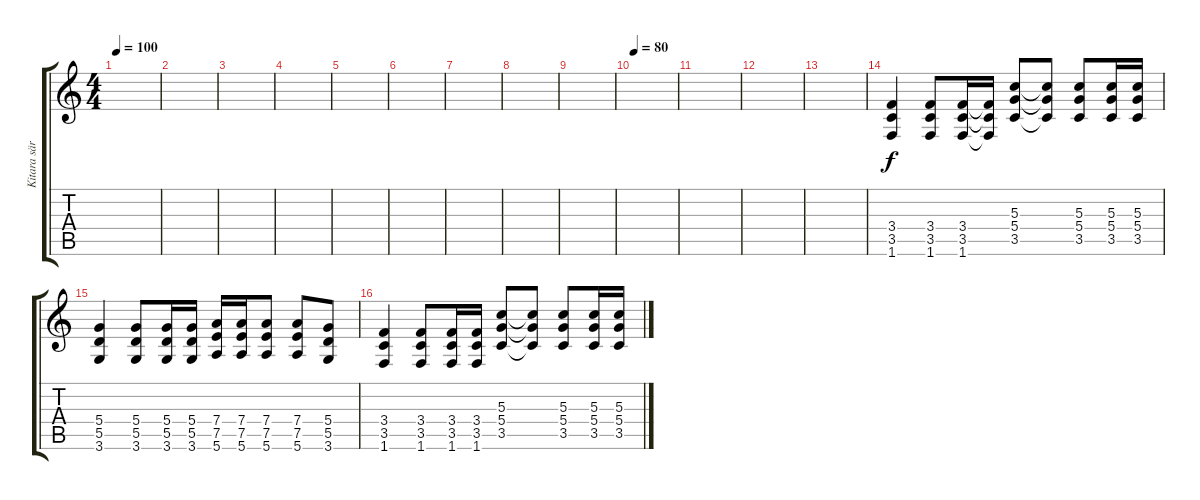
\track ("Kitara särö" "Kitara sär") {instrument overdrivenguitar}
\staff {score tabs}
\tuning (E4 B3 G3 D3 A2 E2) {hide}
\ts (4 4)
\tempo 100
\clef g2
\ks c
|
|
|
|
|
|
|
|
|
\tempo 80
|
|
|
|
(3.4 3.5 1.6).4 (3.4 3.5 1.6).8 (3.4 3.5 1.6).16 (3.4{t} 3.5{t} 1.6{t}).16 (5.3 5.4 3.5).8 (5.3{t} 5.4{t} 3.5{t}).8 (5.3 5.4 3.5).8 (5.3 5.4 3.5).16 (5.3 5.4 3.5).16 |
(5.4 5.5 3.6).4 (5.4 5.5 3.6).8 (5.4 5.5 3.6).16 (5.4 5.5 3.6).16 (7.4 7.5 5.6).16 (7.4 7.5 5.6).16 (7.4 7.5 5.6).8 (7.4 7.5 5.6).8 (5.4 5.5 3.6).8 |
(3.4 3.5 1.6).4 (3.4 3.5 1.6).8 (3.4 3.5 1.6).16 (3.4 3.5 1.6).16 (5.3 5.4 3.5).8 (5.3{t} 5.4{t} 3.5{t}).8 (5.3 5.4 3.5).8 (5.3 5.4 3.5).16 (5.3 5.4 3.5).16
